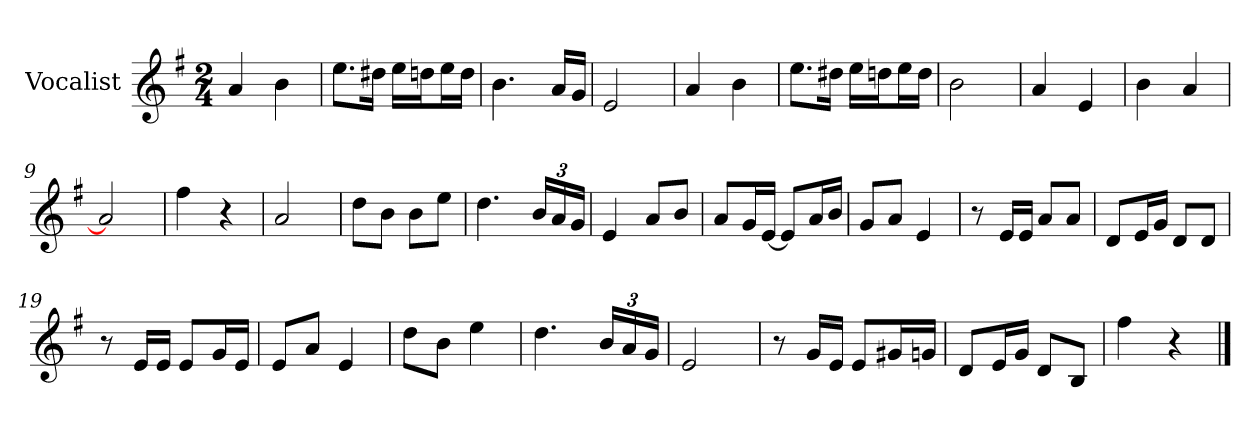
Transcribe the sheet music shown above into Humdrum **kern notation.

**kern
*part1
*staff1
*I"Vocalist
*k[f#]
*G:
*M2/4
=
4a
4b
=1
8.eeL
16dd#XJk
16eeLL
16ddnJ
16eeL
16ddJJ
=2
4.b
16aLL
16gJJ
=3
2e
=4
4a
4b
=5
8.eeL
16dd#XJk
16eeLL
16ddnJ
16eeL
16ddJJ
=6
2b
=7
4a
4e
=8
4b
4a
=9
2a]
=10
4ff#
4r
=11
2a
=12
8ddL
8bJ
8bL
8eeJ
=13
4.dd
24bLL
24a
24gJJ
=14
4e
8aL
8bJ
=15
8aL
16gL
[16eJJ
8eL]
16aL
16bJJ
=16
8gL
8aJ
4e
=17
8r
16eLL
16eJJ
8aL
8aJ
=18
8dL
16eL
16gJJ
8dL
8dJ
=19
8r
16eLL
16eJJ
8eL
16gL
16eJJ
=20
8eL
8aJ
4e
=21
8ddL
8bJ
4ee
=22
4.dd
24bLL
24a
24gJJ
=23
2e
=24
8r
16gLL
16eJJ
8eL
16g#XL
16gnJJ
=25
8dL
16eL
16gJJ
8dL
8BJ
=26
4ff#
4r
==
*-
